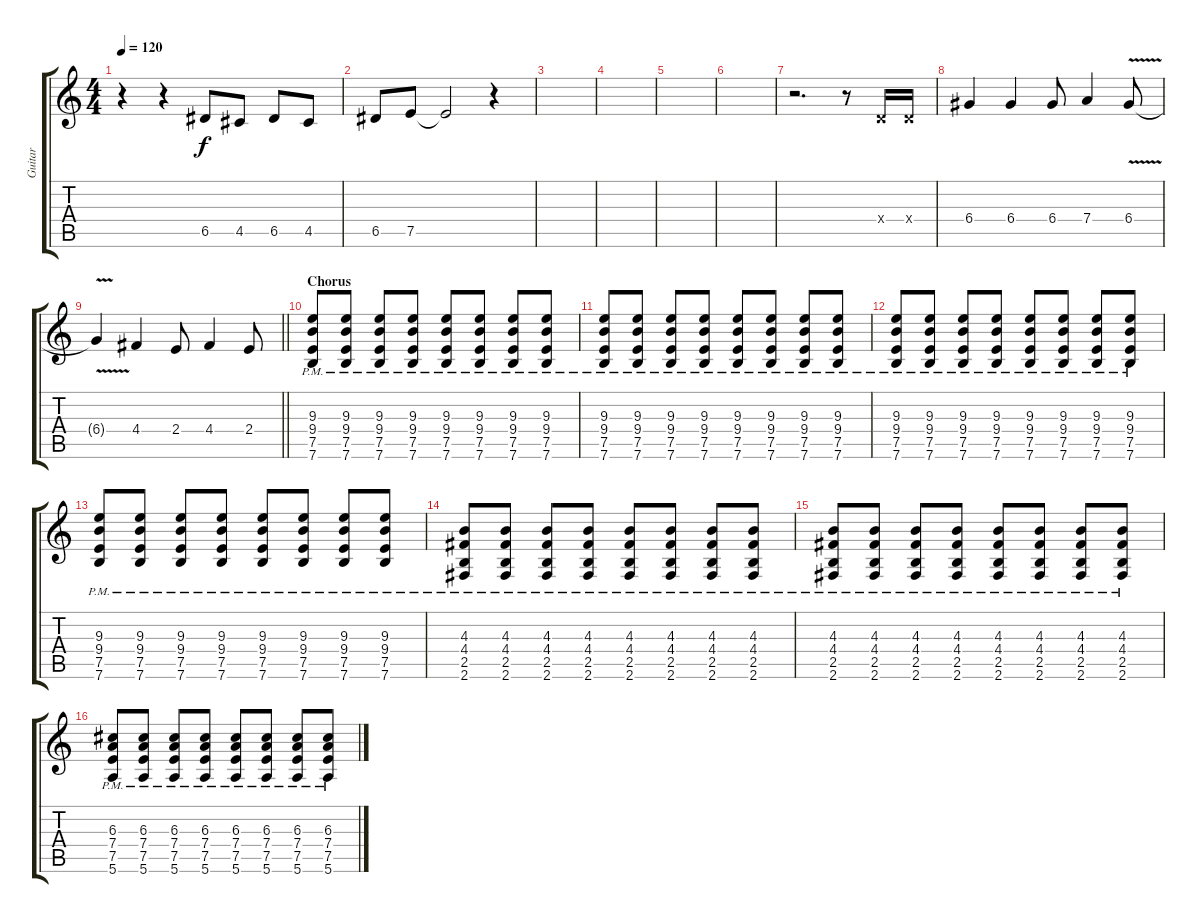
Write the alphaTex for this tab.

\track ("Guitar" "Guitar") {instrument overdrivenguitar}
\staff {score tabs}
\tuning (E4 B3 G3 D3 A2 E2) {hide}
\ts (4 4)
\tempo 120
\clef g2
\ks c
r.4{dy f} r.4 6.5.8 4.5.8 6.5.8 4.5.8 |
6.5.8 7.5.8 7.5{t}.2 r.4 |
|
|
|
|
r.2{d} r.8 0.4{x}.16 0.4{x}.16 |
6.4.4 6.4.4 6.4.8 7.4.4 6.4{v}.8 |
\barLineRight lightlight
6.4{t}.4 4.4.4 2.4.8 4.4.4 2.4.8 |
\section ("" "Chorus")
(9.3{pm} 9.4{pm} 7.5{pm} 7.6{pm}).8{volume 7} (9.3{pm} 9.4{pm} 7.5{pm} 7.6{pm}).8 (9.3{pm} 9.4{pm} 7.5{pm} 7.6{pm}).8 (9.3{pm} 9.4{pm} 7.5{pm} 7.6{pm}).8 (9.3{pm} 9.4{pm} 7.5{pm} 7.6{pm}).8 (9.3{pm} 9.4{pm} 7.5{pm} 7.6{pm}).8 (9.3{pm} 9.4{pm} 7.5{pm} 7.6{pm}).8 (9.3{pm} 9.4{pm} 7.5{pm} 7.6{pm}).8 |
(9.3{pm} 9.4{pm} 7.5{pm} 7.6{pm}).8 (9.3{pm} 9.4{pm} 7.5{pm} 7.6{pm}).8 (9.3{pm} 9.4{pm} 7.5{pm} 7.6{pm}).8 (9.3{pm} 9.4{pm} 7.5{pm} 7.6{pm}).8 (9.3{pm} 9.4{pm} 7.5{pm} 7.6{pm}).8 (9.3{pm} 9.4{pm} 7.5{pm} 7.6{pm}).8 (9.3{pm} 9.4{pm} 7.5{pm} 7.6{pm}).8 (9.3{pm} 9.4{pm} 7.5{pm} 7.6{pm}).8 |
(9.3{pm} 9.4{pm} 7.5{pm} 7.6{pm}).8 (9.3{pm} 9.4{pm} 7.5{pm} 7.6{pm}).8 (9.3{pm} 9.4{pm} 7.5{pm} 7.6{pm}).8 (9.3{pm} 9.4{pm} 7.5{pm} 7.6{pm}).8 (9.3{pm} 9.4{pm} 7.5{pm} 7.6{pm}).8 (9.3{pm} 9.4{pm} 7.5{pm} 7.6{pm}).8 (9.3{pm} 9.4{pm} 7.5{pm} 7.6{pm}).8 (9.3{pm} 9.4{pm} 7.5{pm} 7.6{pm}).8 |
(9.3{pm} 9.4{pm} 7.5{pm} 7.6{pm}).8 (9.3{pm} 9.4{pm} 7.5{pm} 7.6{pm}).8 (9.3{pm} 9.4{pm} 7.5{pm} 7.6{pm}).8 (9.3{pm} 9.4{pm} 7.5{pm} 7.6{pm}).8 (9.3{pm} 9.4{pm} 7.5{pm} 7.6{pm}).8 (9.3{pm} 9.4{pm} 7.5{pm} 7.6{pm}).8 (9.3{pm} 9.4{pm} 7.5{pm} 7.6{pm}).8 (9.3{pm} 9.4{pm} 7.5{pm} 7.6{pm}).8 |
(4.3{pm} 4.4{pm} 2.5{pm} 2.6{pm}).8 (4.3{pm} 4.4{pm} 2.5{pm} 2.6{pm}).8 (4.3{pm} 4.4{pm} 2.5{pm} 2.6{pm}).8 (4.3{pm} 4.4{pm} 2.5{pm} 2.6{pm}).8 (4.3{pm} 4.4{pm} 2.5{pm} 2.6{pm}).8 (4.3{pm} 4.4{pm} 2.5{pm} 2.6{pm}).8 (4.3{pm} 4.4{pm} 2.5{pm} 2.6{pm}).8 (4.3{pm} 4.4{pm} 2.5{pm} 2.6{pm}).8 |
(4.3{pm} 4.4{pm} 2.5{pm} 2.6{pm}).8 (4.3{pm} 4.4{pm} 2.5{pm} 2.6{pm}).8 (4.3{pm} 4.4{pm} 2.5{pm} 2.6{pm}).8 (4.3{pm} 4.4{pm} 2.5{pm} 2.6{pm}).8 (4.3{pm} 4.4{pm} 2.5{pm} 2.6{pm}).8 (4.3{pm} 4.4{pm} 2.5{pm} 2.6{pm}).8 (4.3{pm} 4.4{pm} 2.5{pm} 2.6{pm}).8 (4.3{pm} 4.4{pm} 2.5{pm} 2.6{pm}).8 |
(6.3{pm} 7.4{pm} 7.5{pm} 5.6{pm}).8 (6.3{pm} 7.4{pm} 7.5{pm} 5.6{pm}).8 (6.3{pm} 7.4{pm} 7.5{pm} 5.6{pm}).8 (6.3{pm} 7.4{pm} 7.5{pm} 5.6{pm}).8 (6.3{pm} 7.4{pm} 7.5{pm} 5.6{pm}).8 (6.3{pm} 7.4{pm} 7.5{pm} 5.6{pm}).8 (6.3{pm} 7.4{pm} 7.5{pm} 5.6{pm}).8 (6.3{pm} 7.4{pm} 7.5{pm} 5.6{pm}).8
